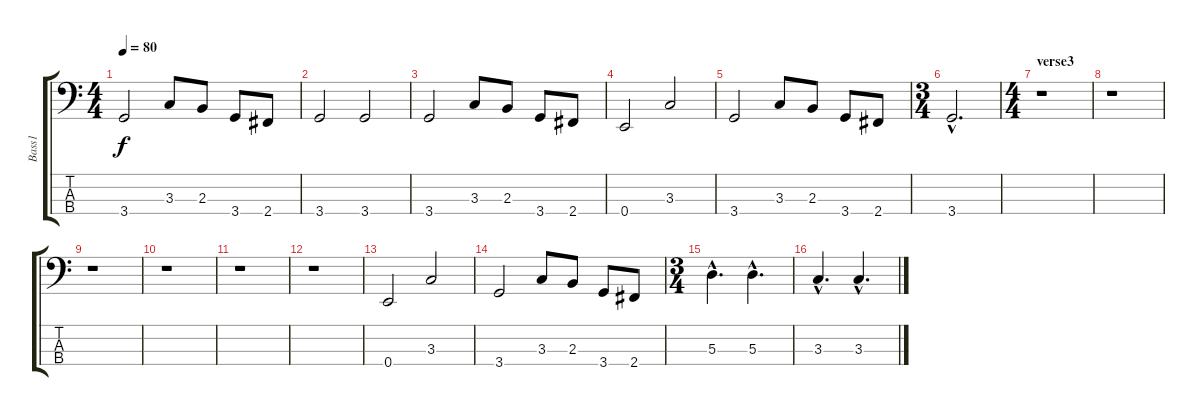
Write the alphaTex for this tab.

\track ("Bass1" "Bass1") {instrument electricbassfinger}
\staff {score tabs}
\tuning (G2 D2 A1 E1) {hide}
\ts (4 4)
\tempo 80
\clef f4
\ks c
3.4.2{dy f} 3.3.8 2.3.8 3.4.8 2.4.8 |
3.4.2 3.4.2 |
3.4.2 3.3.8 2.3.8 3.4.8 2.4.8 |
0.4.2 3.3.2 |
3.4.2 3.3.8 2.3.8 3.4.8 2.4.8 |
\ts (3 4)
3.4{hac}.2{d} |
\ts (4 4)
\section ("" "verse3")
r.1 |
r.1 |
r.1 |
r.1 |
r.1 |
r.1 |
0.4.2 3.3.2 |
3.4.2 3.3.8 2.3.8 3.4.8 2.4.8 |
\ts (3 4)
5.3{hac}.4{d} 5.3{hac}.4{d} |
3.3{hac}.4{d} 3.3{hac}.4{d}
